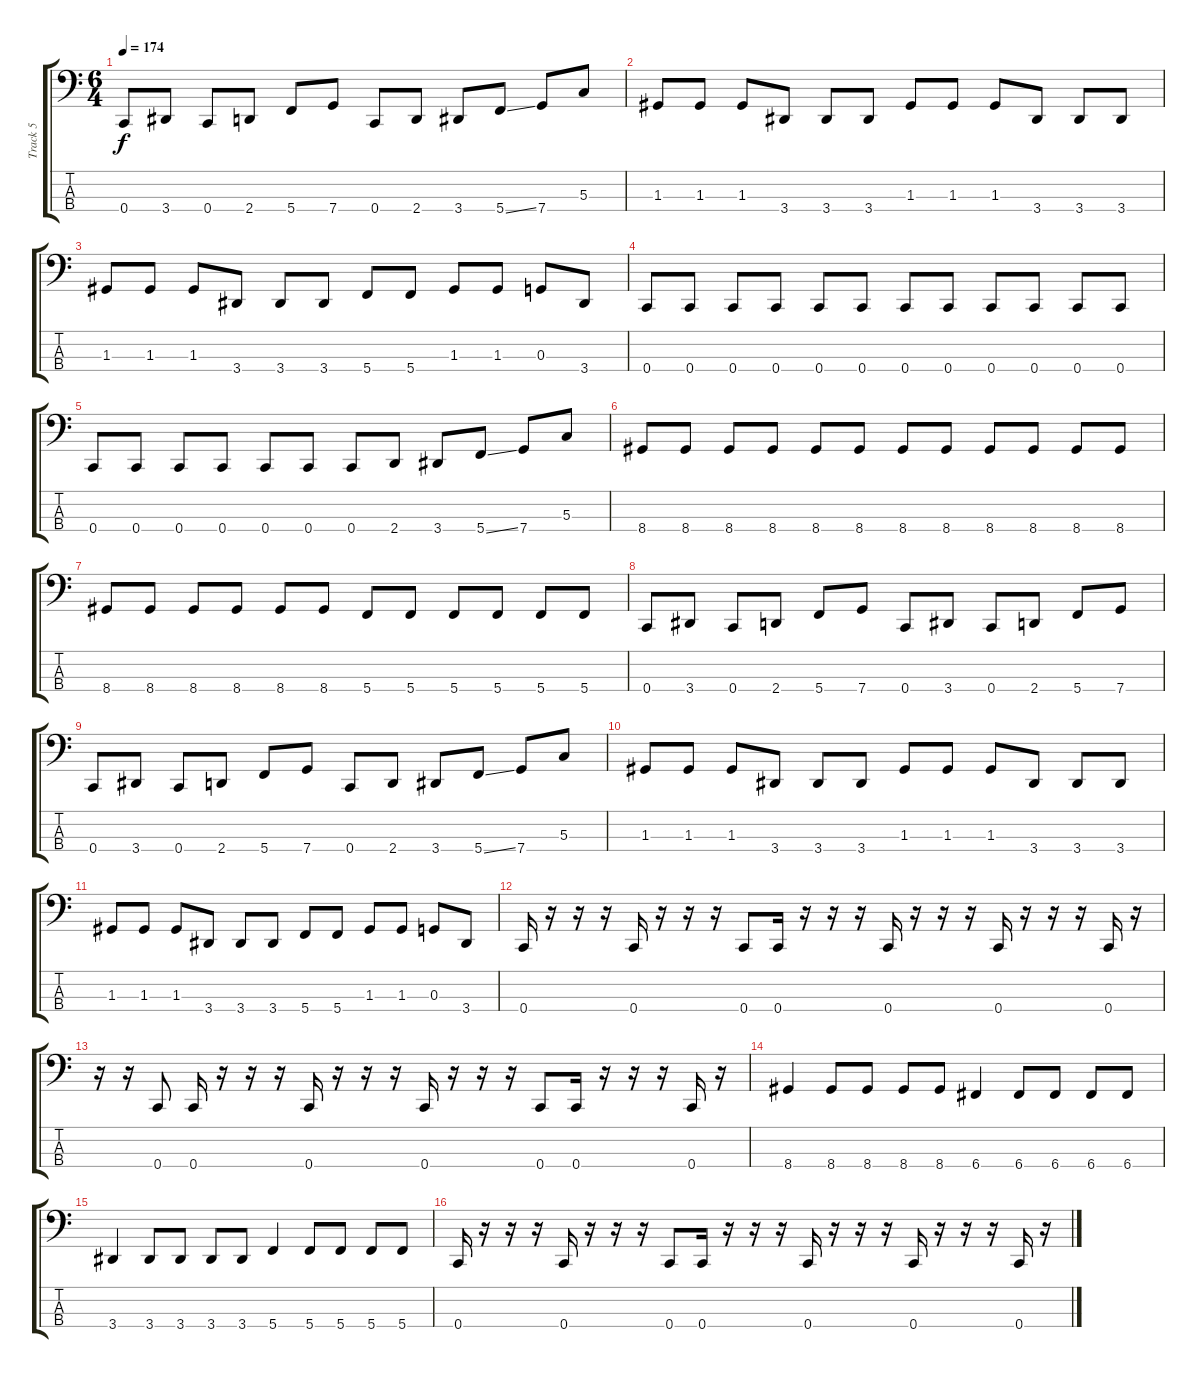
\track ("Track 5" "Track 5") {instrument electricbassfinger}
\staff {score tabs}
\tuning (F2 C2 G1 C1) {hide}
\ts (6 4)
\tempo 174
\clef f4
\ks c
0.4.8{dy f} 3.4.8 0.4.8 2.4.8 5.4.8 7.4.8 0.4.8 2.4.8 3.4.8 5.4{ss}.8 7.4.8 5.3.8 |
1.3.8 1.3.8 1.3.8 3.4.8 3.4.8 3.4.8 1.3.8 1.3.8 1.3.8 3.4.8 3.4.8 3.4.8 |
1.3.8 1.3.8 1.3.8 3.4.8 3.4.8 3.4.8 5.4.8 5.4.8 1.3.8 1.3.8 0.3.8 3.4.8 |
0.4.8 0.4.8 0.4.8 0.4.8 0.4.8 0.4.8 0.4.8 0.4.8 0.4.8 0.4.8 0.4.8 0.4.8 |
0.4.8 0.4.8 0.4.8 0.4.8 0.4.8 0.4.8 0.4.8 2.4.8 3.4.8 5.4{ss}.8 7.4.8 5.3.8 |
8.4.8 8.4.8 8.4.8 8.4.8 8.4.8 8.4.8 8.4.8 8.4.8 8.4.8 8.4.8 8.4.8 8.4.8 |
8.4.8 8.4.8 8.4.8 8.4.8 8.4.8 8.4.8 5.4.8 5.4.8 5.4.8 5.4.8 5.4.8 5.4.8 |
0.4.8 3.4.8 0.4.8 2.4.8 5.4.8 7.4.8 0.4.8 3.4.8 0.4.8 2.4.8 5.4.8 7.4.8 |
0.4.8 3.4.8 0.4.8 2.4.8 5.4.8 7.4.8 0.4.8 2.4.8 3.4.8 5.4{ss}.8 7.4.8 5.3.8 |
1.3.8 1.3.8 1.3.8 3.4.8 3.4.8 3.4.8 1.3.8 1.3.8 1.3.8 3.4.8 3.4.8 3.4.8 |
1.3.8 1.3.8 1.3.8 3.4.8 3.4.8 3.4.8 5.4.8 5.4.8 1.3.8 1.3.8 0.3.8 3.4.8 |
0.4.16 r.16 r.16 r.16 0.4.16 r.16 r.16 r.16 0.4.8 0.4.16 r.16 r.16 r.16 0.4.16 r.16 r.16 r.16 0.4.16 r.16 r.16 r.16 0.4.16 r.16 |
r.16 r.16 0.4.8 0.4.16 r.16 r.16 r.16 0.4.16 r.16 r.16 r.16 0.4.16 r.16 r.16 r.16 0.4.8 0.4.16 r.16 r.16 r.16 0.4.16 r.16 |
8.4.4 8.4.8 8.4.8 8.4.8 8.4.8 6.4.4 6.4.8 6.4.8 6.4.8 6.4.8 |
3.4.4 3.4.8 3.4.8 3.4.8 3.4.8 5.4.4 5.4.8 5.4.8 5.4.8 5.4.8 |
0.4.16 r.16 r.16 r.16 0.4.16 r.16 r.16 r.16 0.4.8 0.4.16 r.16 r.16 r.16 0.4.16 r.16 r.16 r.16 0.4.16 r.16 r.16 r.16 0.4.16 r.16
